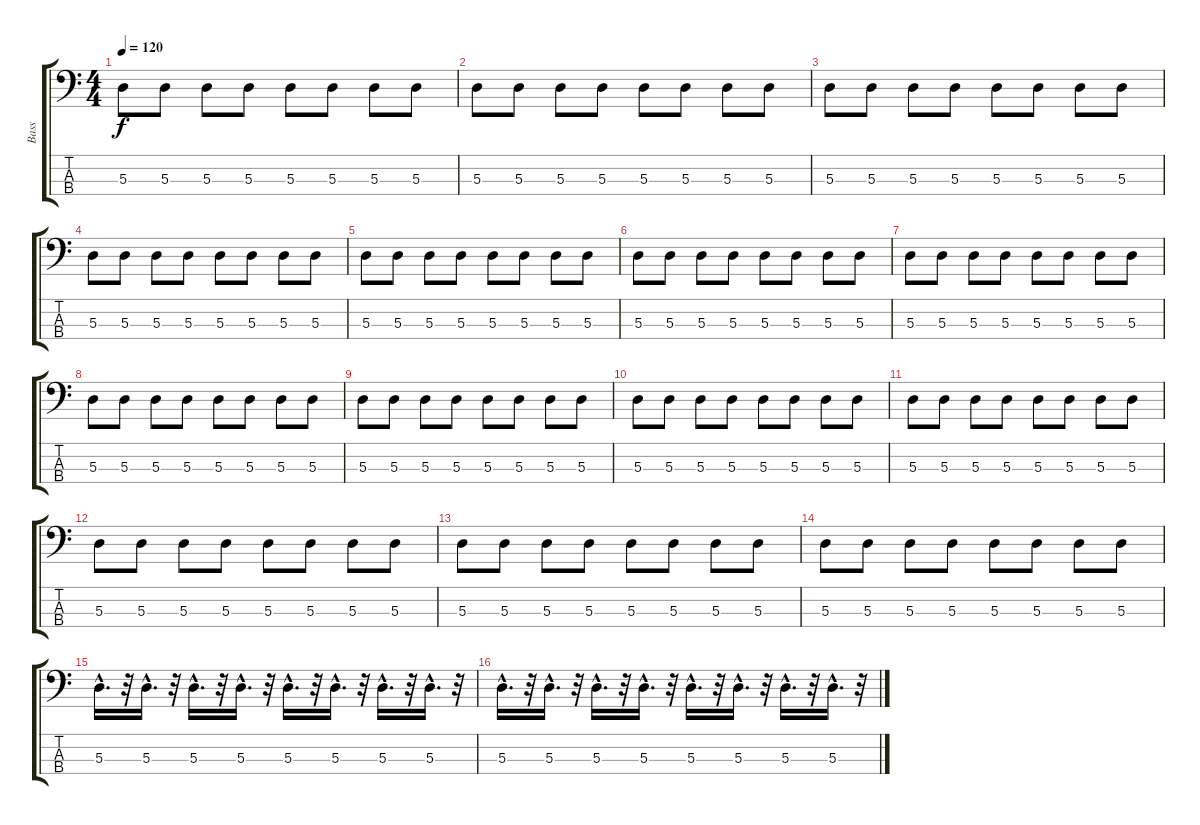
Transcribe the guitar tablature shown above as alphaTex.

\track ("Bass" "Bass") {instrument acousticbass}
\staff {score tabs}
\tuning (G2 D2 A1 E1) {hide}
\ts (4 4)
\tempo 120
\clef f4
\ks c
5.3.8{dy f} 5.3.8 5.3.8 5.3.8 5.3.8 5.3.8 5.3.8 5.3.8 |
5.3.8 5.3.8 5.3.8 5.3.8 5.3.8 5.3.8 5.3.8 5.3.8 |
5.3.8 5.3.8 5.3.8 5.3.8 5.3.8 5.3.8 5.3.8 5.3.8 |
5.3.8 5.3.8 5.3.8 5.3.8 5.3.8 5.3.8 5.3.8 5.3.8 |
5.3.8 5.3.8 5.3.8 5.3.8 5.3.8 5.3.8 5.3.8 5.3.8 |
5.3.8 5.3.8 5.3.8 5.3.8 5.3.8 5.3.8 5.3.8 5.3.8 |
5.3.8 5.3.8 5.3.8 5.3.8 5.3.8 5.3.8 5.3.8 5.3.8 |
5.3.8 5.3.8 5.3.8 5.3.8 5.3.8 5.3.8 5.3.8 5.3.8 |
5.3.8 5.3.8 5.3.8 5.3.8 5.3.8 5.3.8 5.3.8 5.3.8 |
5.3.8 5.3.8 5.3.8 5.3.8 5.3.8 5.3.8 5.3.8 5.3.8 |
5.3.8 5.3.8 5.3.8 5.3.8 5.3.8 5.3.8 5.3.8 5.3.8 |
5.3.8 5.3.8 5.3.8 5.3.8 5.3.8 5.3.8 5.3.8 5.3.8 |
5.3.8 5.3.8 5.3.8 5.3.8 5.3.8 5.3.8 5.3.8 5.3.8 |
5.3.8 5.3.8 5.3.8 5.3.8 5.3.8 5.3.8 5.3.8 5.3.8 |
5.3{hac}.16{d} r.32 5.3{hac}.16{d} r.32 5.3{hac}.16{d} r.32 5.3{hac}.16{d} r.32 5.3{hac}.16{d} r.32 5.3{hac}.16{d} r.32 5.3{hac}.16{d} r.32 5.3{hac}.16{d} r.32 |
5.3{hac}.16{d} r.32 5.3{hac}.16{d} r.32 5.3{hac}.16{d} r.32 5.3{hac}.16{d} r.32 5.3{hac}.16{d} r.32 5.3{hac}.16{d} r.32 5.3{hac}.16{d} r.32 5.3{hac}.16{d} r.32
